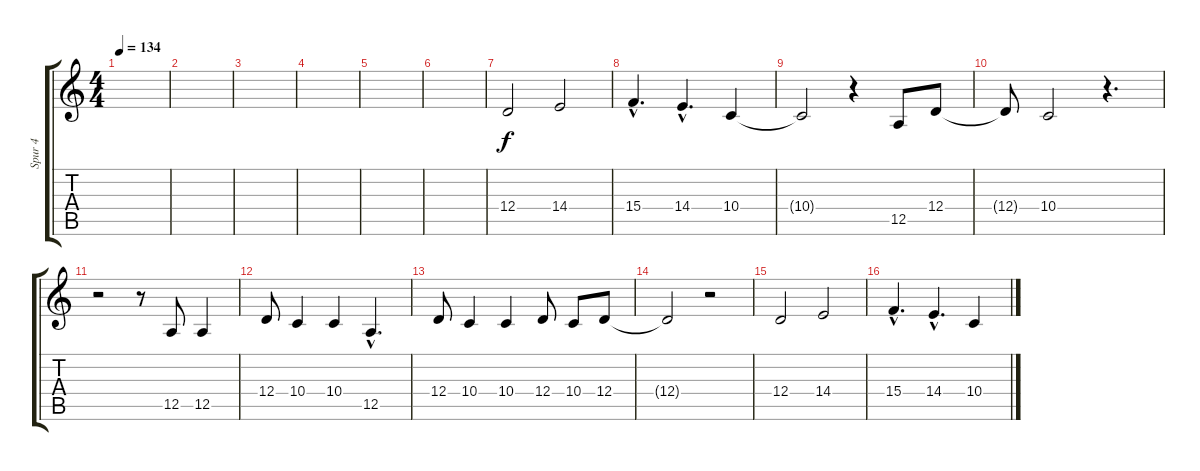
\track ("Spur 4" "Spur 4") {instrument lead6voice}
\staff {score tabs}
\tuning (E4 B3 G3 D3 A2 E2) {hide}
\ts (4 4)
\tempo 134
\clef g2
\ks c
|
|
|
|
|
|
12.4.2 14.4.2 |
15.4{hac}.4{d} 14.4{hac}.4{d} 10.4.4 |
10.4{t}.2 r.4 12.5.8 12.4.8 |
12.4{t}.8 10.4.2 r.4{d} |
r.2 r.8 12.5.8 12.5.4 |
12.4.8 10.4.4 10.4.4 12.5{hac}.4{d} |
12.4.8 10.4.4 10.4.4 12.4.8 10.4.8 12.4.8 |
12.4{t}.2 r.2 |
12.4.2 14.4.2 |
15.4{hac}.4{d} 14.4{hac}.4{d} 10.4.4
